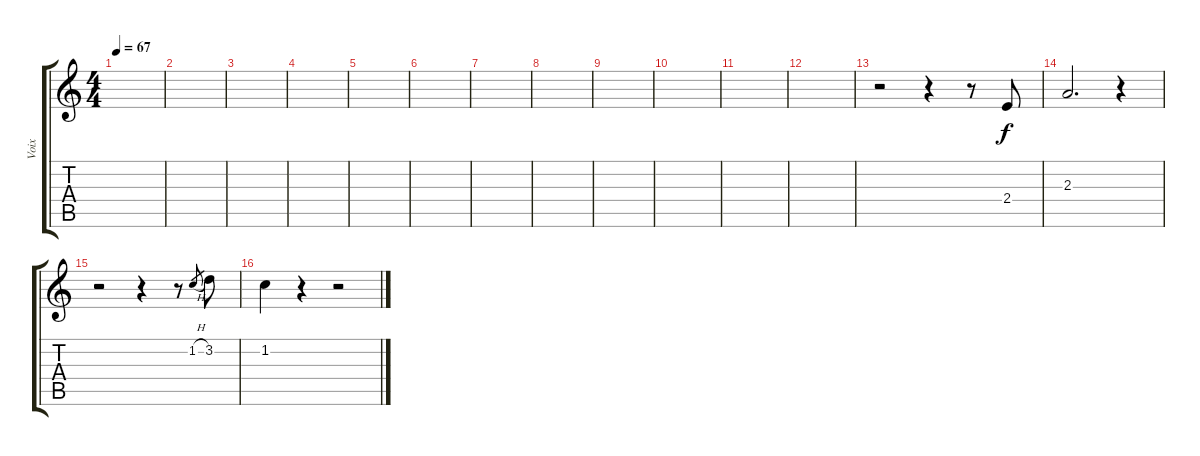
\track ("Voix" "Voix") {instrument accordion}
\staff {score tabs}
\tuning (E5 B4 G4 D4 A3 E3) {hide}
\ts (4 4)
\tempo 67
\clef g2
\ks c
|
|
|
|
|
|
|
|
|
|
|
|
r.2 r.4 r.8 2.4.8 |
2.3.2{d} r.4 |
r.2 r.4 r.8 1.2{h}.8{gr} 3.2.8 |
1.2.4 r.4 r.2
